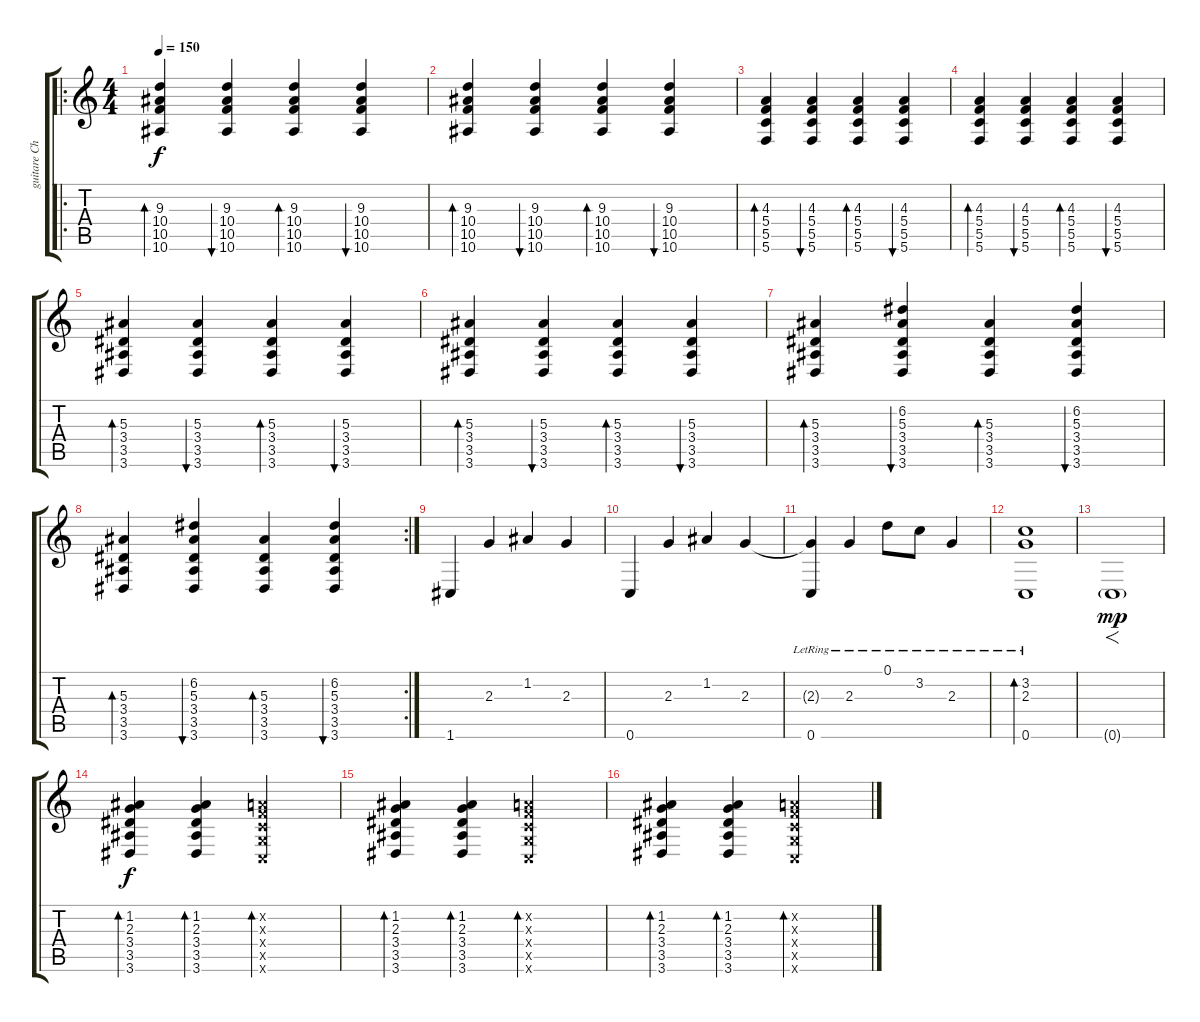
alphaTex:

\track ("guitare Chad Kroeger" "guitare Ch") {instrument acousticguitarsteel}
\staff {score tabs}
\tuning (D4 A3 F3 C3 G2 C2) {hide}
\ro
\ts (4 4)
\tempo 150
\clef g2
\ks c
(9.3 10.4 10.5 10.6).4{bd 60 dy f} (9.3 10.4 10.5 10.6).4{bu 60} (9.3 10.4 10.5 10.6).4{bd 60} (9.3 10.4 10.5 10.6).4{bu 60} |
(9.3 10.4 10.5 10.6).4{bd 60} (9.3 10.4 10.5 10.6).4{bu 60} (9.3 10.4 10.5 10.6).4{bd 60} (9.3 10.4 10.5 10.6).4{bu 60} |
(4.3 5.4 5.5 5.6).4{bd 60} (4.3 5.4 5.5 5.6).4{bu 60} (4.3 5.4 5.5 5.6).4{bd 60} (4.3 5.4 5.5 5.6).4{bu 60} |
(4.3 5.4 5.5 5.6).4{bd 60} (4.3 5.4 5.5 5.6).4{bu 60} (4.3 5.4 5.5 5.6).4{bd 60} (4.3 5.4 5.5 5.6).4{bu 60} |
(5.3 3.4 3.5 3.6).4{bd 60} (5.3 3.4 3.5 3.6).4{bu 60} (5.3 3.4 3.5 3.6).4{bd 60} (5.3 3.4 3.5 3.6).4{bu 60} |
(5.3 3.4 3.5 3.6).4{bd 60} (5.3 3.4 3.5 3.6).4{bu 60} (5.3 3.4 3.5 3.6).4{bd 60} (5.3 3.4 3.5 3.6).4{bu 60} |
(5.3 3.4 3.5 3.6).4{bd 60} (6.2 5.3 3.4 3.5 3.6).4{bu 60} (5.3 3.4 3.5 3.6).4{bd 60} (6.2 5.3 3.4 3.5 3.6).4{bu 60} |
\rc 2
(5.3 3.4 3.5 3.6).4{bd 60} (6.2 5.3 3.4 3.5 3.6).4{bu 60} (5.3 3.4 3.5 3.6).4{bd 60} (6.2 5.3 3.4 3.5 3.6).4{bu 60} |
1.6.4 2.3.4 1.2.4 2.3.4 |
0.6.4 2.3.4 1.2.4 2.3.4 |
(2.3{t} 0.6{lr}).4 2.3{lr}.4 0.1{lr}.8 3.2{lr}.8 2.3{lr}.4 |
(3.2 2.3 0.6{lr}).1{bd 60} |
0.6{g}.1{f dy mp} |
(1.2 2.3 3.4 3.5 3.6).4{bd 60 dy f} (1.2 2.3 3.4 3.5 3.6).4{bd 60} (0.2{x} 0.3{x} 0.4{x} 0.5{x} 0.6{x}).2{bd 60} |
(1.2 2.3 3.4 3.5 3.6).4{bd 60} (1.2 2.3 3.4 3.5 3.6).4{bd 60} (0.2{x} 0.3{x} 0.4{x} 0.5{x} 0.6{x}).2{bd 60} |
(1.2 2.3 3.4 3.5 3.6).4{bd 60} (1.2 2.3 3.4 3.5 3.6).4{bd 60} (0.2{x} 0.3{x} 0.4{x} 0.5{x} 0.6{x}).2{bd 60}
